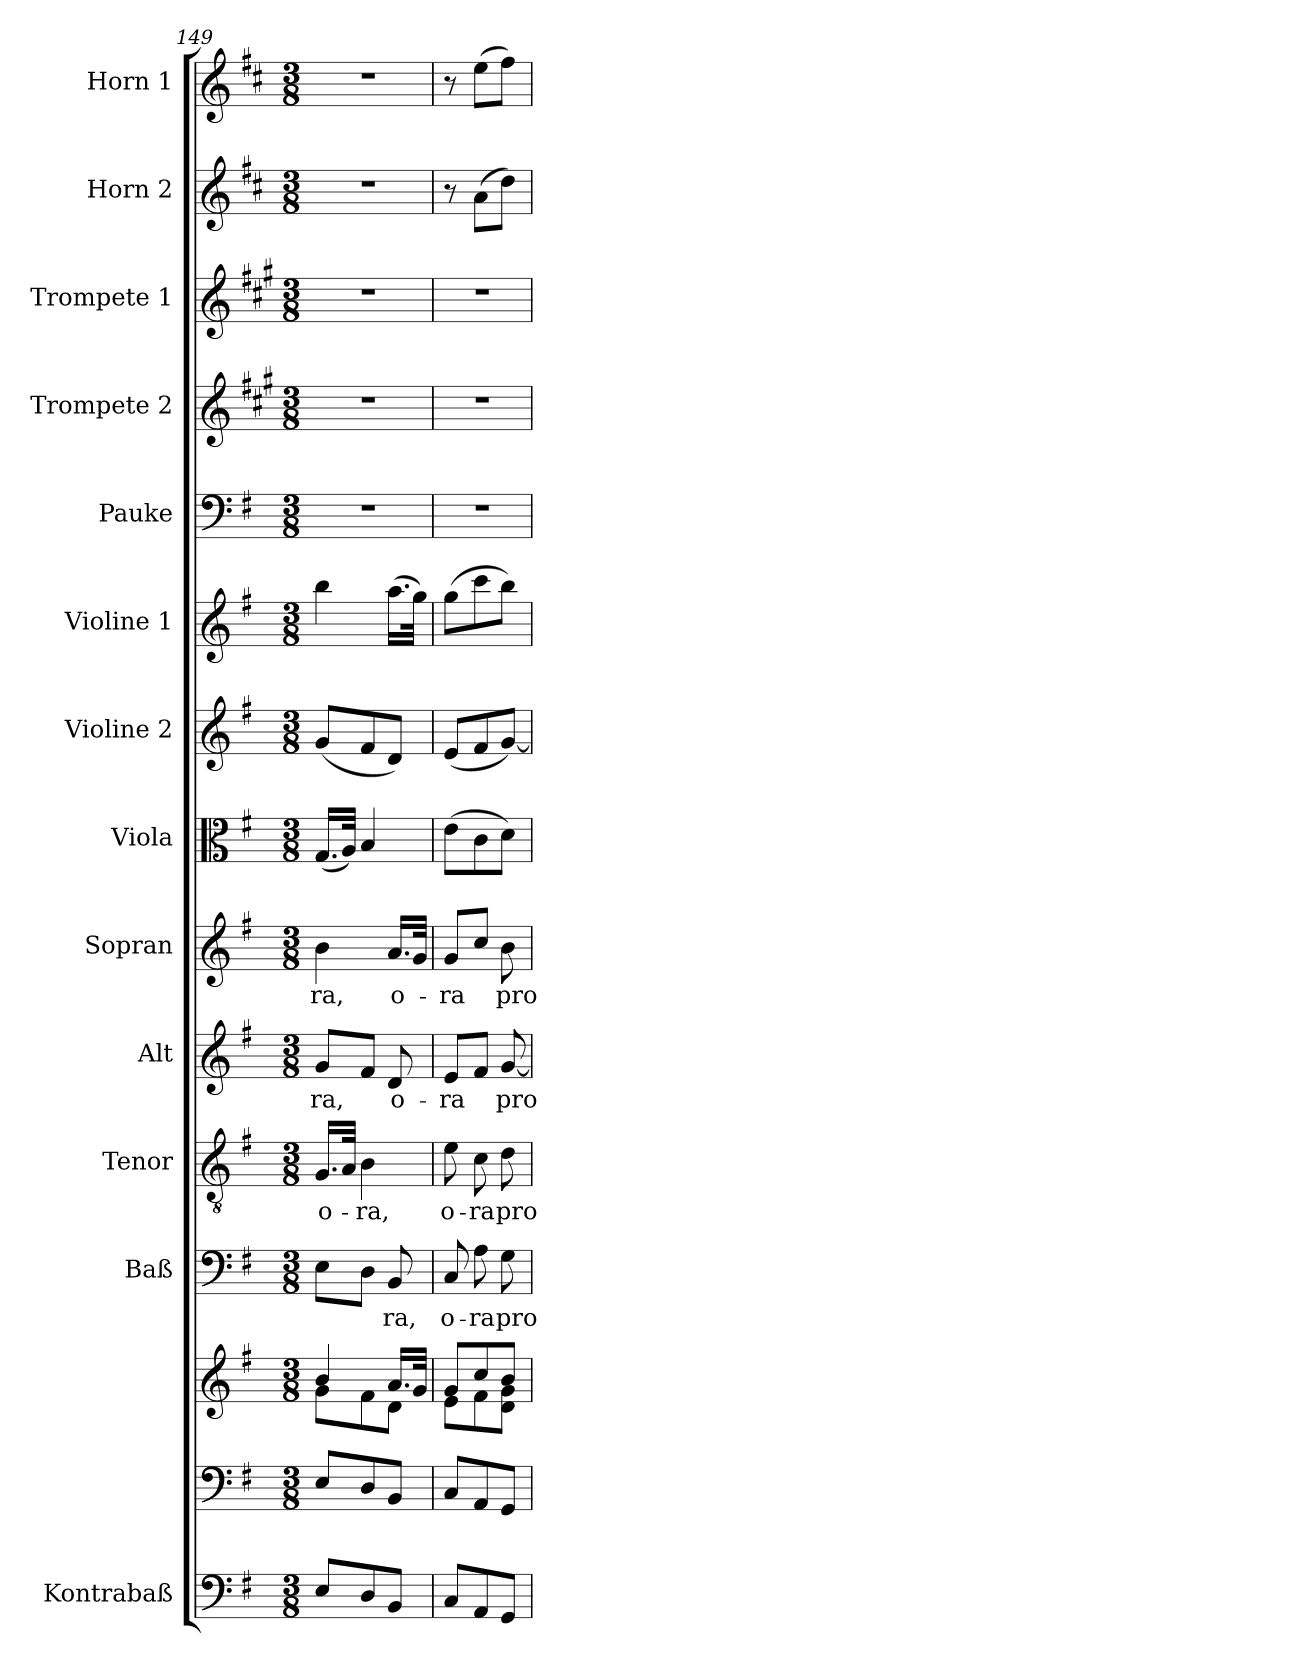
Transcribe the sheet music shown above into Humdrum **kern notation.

**kern	**kern	**kern	**kern	**text	**kern	**text	**kern	**text	**kern	**text	**kern	**kern	**kern	**kern	**kern	**kern	**kern	**kern
*part14	*part13	*part13	*part12	*part12	*part11	*part11	*part10	*part10	*part9	*part9	*part8	*part7	*part6	*part5	*part4	*part3	*part2	*part1
*staff15	*staff14	*staff13	*staff12	*staff12	*staff11	*staff11	*staff10	*staff10	*staff9	*staff9	*staff8	*staff7	*staff6	*staff5	*staff4	*staff3	*staff2	*staff1
*I"Kontrabaß	*	*	*I"Baß	*	*I"Tenor	*	*I"Alt	*	*I"Sopran	*	*I"Viola	*I"Violine 2	*I"Violine 1	*I"Pauke	*I"Trompete 2	*I"Trompete 1	*I"Horn 2	*I"Horn 1
*I'Kb.	*	*	*	*	*	*	*	*	*	*	*I'Vla.	*I'Vl. 2	*I'Vl. 1	*	*I'Tr. 2	*I'Tr. 1	*I'Hr. 2	*I'Hr. 1
*clefF4	*clefF4	*clefG2	*clefF4	*	*clefGv2	*	*clefG2	*	*clefG2	*	*clefC3	*clefG2	*clefG2	*clefF4	*clefG2	*clefG2	*clefG2	*clefG2
*ITrd7c12	*	*	*	*	*	*	*	*	*	*	*	*	*	*	*ITrd1c2	*ITrd1c2	*ITrd4c7	*ITrd4c7
*k[f#]	*k[f#]	*k[f#]	*k[f#]	*	*k[f#]	*	*k[f#]	*	*k[f#]	*	*k[f#]	*k[f#]	*k[f#]	*k[f#]	*k[f#]	*k[f#]	*k[f#]	*k[f#]
*G:	*G:	*G:	*G:	*	*G:	*	*G:	*	*G:	*	*G:	*G:	*G:	*G:	*G:	*G:	*G:	*G:
*M3/8	*M3/8	*M3/8	*M3/8	*	*M3/8	*	*M3/8	*	*M3/8	*	*M3/8	*M3/8	*M3/8	*M3/8	*M3/8	*M3/8	*M3/8	*M3/8
=149	=149	=149	=149	=149	=149	=149	=149	=149	=149	=149	=149	=149	=149	=149	=149	=149	=149	=149
*	*	*^	*	*	*	*	*	*	*	*	*	*	*	*	*	*	*	*
!	!	!	!	!	!	!	!LO:LY:b	!	!LO:LY:b	!	!LO:LY:b	!	!	!	!	!	!	!	!
8EE/L	8E/L	4b/	8g\L	8E\L	.	16.G/LL	o-	8g/L	-ra,	4b\	-ra,	(<16.G/LL	(<8g/L	4bb\	4.r	4.r	4.r	4.r	4.r
.	.	.	.	.	.	32A/JJk	.	.	.	.	.	32A/JJk)	.	.	.	.	.	.	.
!	!	!	!	!	!	!	!LO:LY:b	!	!	!	!	!	!	!	!	!	!	!	!
8DD/	8D/	.	8f#\	8D\J	.	4B\	-ra,	8f#/J	.	.	.	4B/	8f#/	.	.	.	.	.	.
!	!	!	!	!	!LO:LY:b	!	!	!	!LO:LY:b	!	!LO:LY:b	!	!	!	!	!	!	!	!
8BBB/J	8BB/J	16.a/LL	8d\J	8BB/	-ra,	.	.	8d/	o-	16.a/LL	o-	.	8d/J)	(>16.aa\LL	.	.	.	.	.
.	.	32g/JJk	.	.	.	.	.	.	.	32g/JJk	.	.	.	32gg\JJk)	.	.	.	.	.
=150	=150	=150	=150	=150	=150	=150	=150	=150	=150	=150	=150	=150	=150	=150	=150	=150	=150	=150	=150
!	!	!	!	!	!LO:LY:b	!	!LO:LY:b	!	!LO:LY:b	!	!LO:LY:b	!	!	!	!	!	!	!	!
8CC/L	8C/L	8g/L	8e\L	8C/	o-	8e\	o-	8e/L	-ra	8g/L	-ra	(>8e\L	(<8e/L	(>8gg\L	4.r	4.r	4.r	8r	8r
!	!	!	!	!	!LO:LY:b	!	!LO:LY:b	!	!	!	!	!	!	!	!	!	!	!	!
8AAA/	8AA/	8cc/	8f#\	8A\	-ra	8c\	-ra	8f#/J	.	8cc/J	.	8c\	8f#/	8ccc\	.	.	.	(>8d\L	(>8a\L
!	!	!	!	!	!LO:LY:b	!	!LO:LY:b	!	!LO:LY:b	!	!LO:LY:b	!	!	!	!	!	!	!	!
8GGG/J	8GG/J	8b/J	8d\ 8g\J	8G\	pro	8d\	pro	[8g/	pro	8b\	pro	8d\J)	[8g/J)	8bb\J)	.	.	.	8g\J)	8b\J)
*	*	*v	*v	*	*	*	*	*	*	*	*	*	*	*	*	*	*	*	*
=	=	=	=	=	=	=	=	=	=	=	=	=	=	=	=	=	=	=
*-	*-	*-	*-	*-	*-	*-	*-	*-	*-	*-	*-	*-	*-	*-	*-	*-	*-	*-
